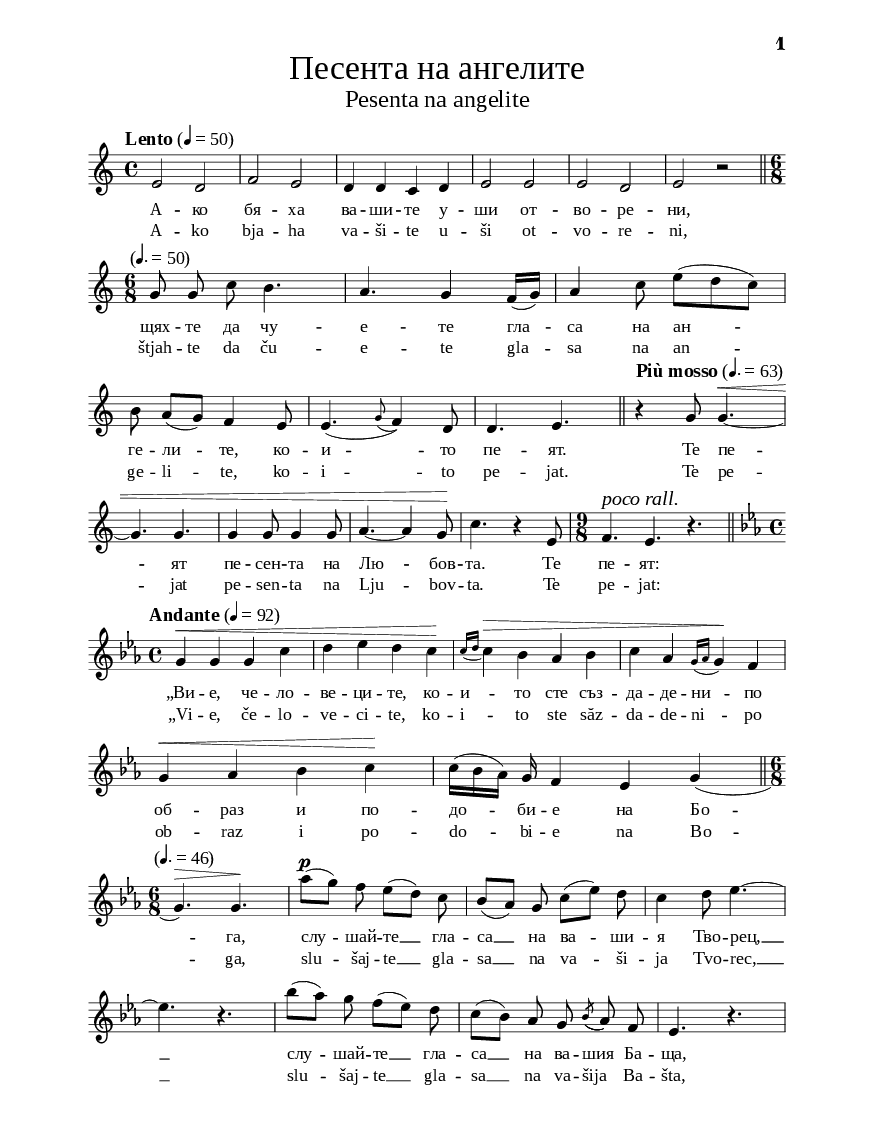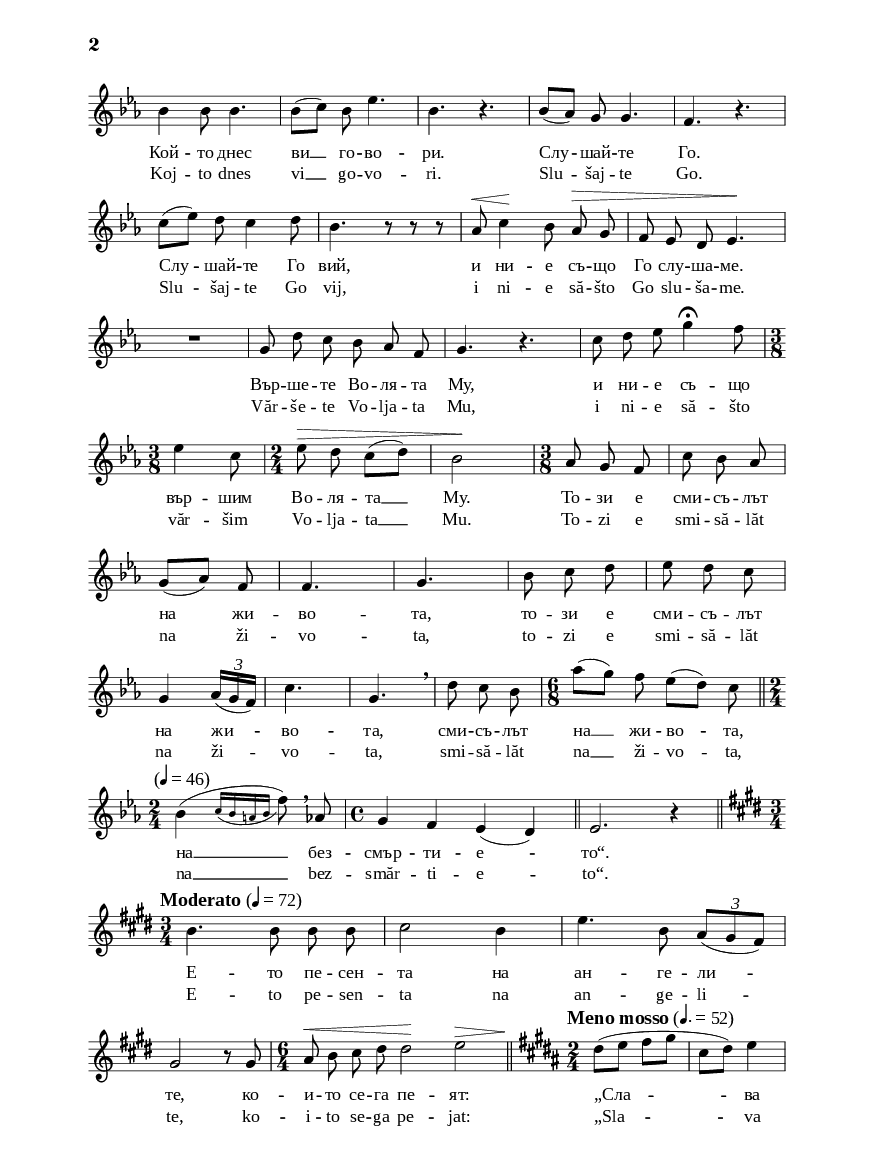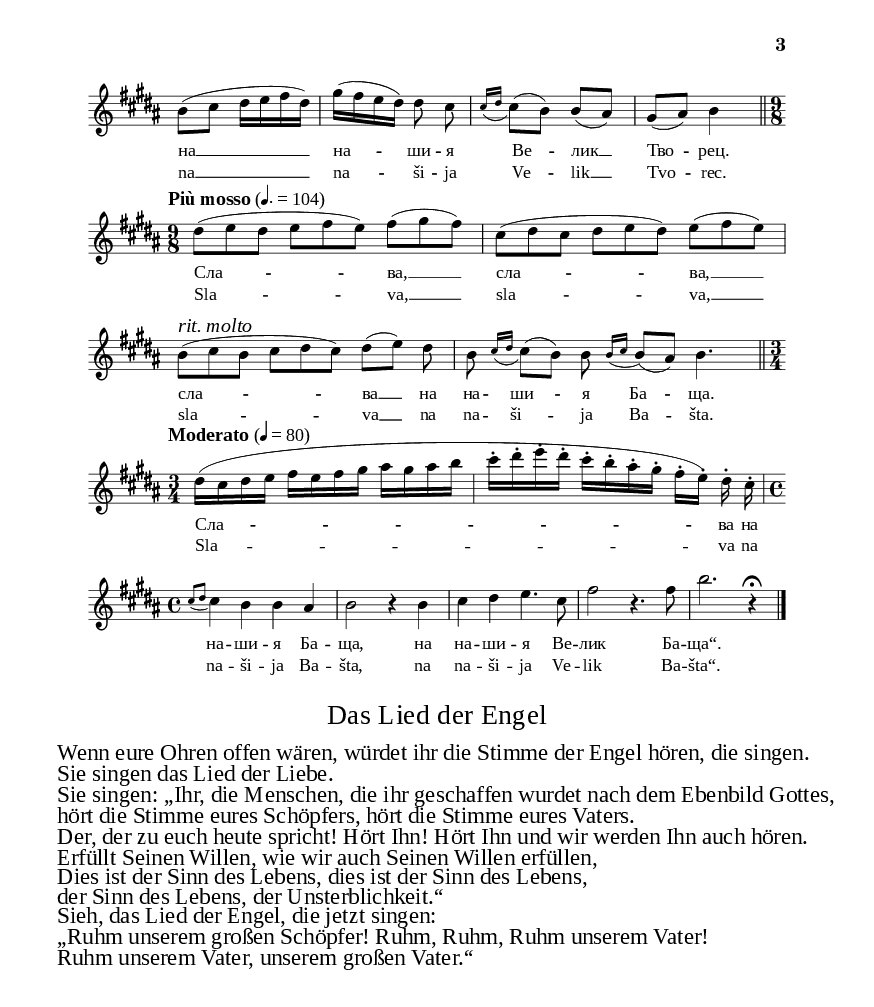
\version "2.24.4"

% include paper part and global functions
\include "include/globals.ily"

\bookpart {
  \label #'ref207
  \tocItem \markup "Песента на ангелите – Pesenta na angelite "
 ##f
  \include "include/bookpart-paper.ily"
  \score {
    \include "include/score-layout.ily"

    \new Voice \absolute {
      \clef treble
      \key c \major
      \time 4/4
      \tempoFunc "Lento" 4 "50"
      \autoBeamOff
      \override Hairpin.to-barline = ##f
      \override Hairpin.after-line-breaking = ##t
      e'2  d'2 |  f'2  e'2 | % 2
      d'4  d'4  c'4  d'4 |  e'2
      e'2 | % 3
      e'2  d'2 | e'2 r2 | \break % 4
      \time 6/8  | \bar"||" % 4
      \tempoFunc "" 4. "50"
      g'8  g'8 c''8 b'4.  | % 5
      a'4.  g'4  f'16 ( [  g'16 ) ] | % 6
      a'4 c''8 e''8 ( [ d''8
      c''8 ) ] |\break  % 7
      b'8  a'8 ( [  g'8 ) ]  f'4  e'8
      | % 8
      e'4. ( \appoggiatura {  g'8 }  f'4 )
      d'8 | % 9
      d'4.  e'4. \bar"||" |
      \tempoFunc "Più mosso" 4. "63"
      r4  g'8
      g'4. ~ ^\< |  \break % 11
      g'4.  g'4. | % 12
      g'4  g'8  g'4  g'8 | % 13
      a'4. ~  a'4  g'8 _\!  | % 14
      c''4.  r4  e'8 |  % 15
      \time 9/8  | % 15
      f'4. ^\markup{ \huge \italic {poco rall.} }  e'4. r4. \bar
      "||" \break
      \key es \major \time 4/4 | % 16
      \tempoFunc "Andante" 4 "92"
      g'4 ^\<  g'4  g'4 c''4 | d''4
      es''4 d''4 c''4 ^\! | % 17
      \grace {  c''16 ( [  d''16 ] } c''4 ) ^\>
      bes'4  as'4 bes'4 | c''4
      as'4 \grace {  g'16 ( [  as'16 ] }  g'4 )
      ^\! f'4 | \break % 18
      g'4 ^\<  as'4 bes'4 c''4  ^\!
      c''16 ( [ bes'16  as'16 )  ] g'16
      f'4  es'4  g'4 (\bar "||"
      \break | % 19
      \time 6/8  | % 19
      \tempoFunc "" 4. "46"
      g'4. ^\> ) g'4.  ^\! |
      as''8 ( [ ^\p g''8 ) ] f''8
      es''8 ( [ d''8 ) ] c''8 | % 21
      bes'8 ( [  as'8 ) ]  g'8 c''8 ( [
      es''8 ) ] d''8 | % 22
      c''4 d''8 es''4. ~ \break | % 23
      es''4. r4. | % 24
      bes''8 ( [ as''8 ) ] g''8
      f''8 ( [ es''8 ) ] d''8 | % 25
      c''8 ( [ bes'8 ) ]  as'8  g'8
      \acciaccatura {  bes'8 ( }  as'8 )  f'8 | % 26
      es'4. r4. \break | % 27
      bes'4 bes'8 bes'4. | % 28
      bes'8 ( [ c''8 ) ] bes'8
      es''4. | % 29
      bes'4. r4. |
      bes'8 ( [  as'8 ) ]  g'8  g'4. | % 31
      f'4. r4. \break| % 32
      c''8 ( [ es''8 ) ] d''8 c''4
      d''8 | % 33
      bes'4. r8 r8 r8 | as'8 ^\<  % 34
      c''4 ^\! bes'8  as'8 ^\>  g'8 |
      f'8 es'8   d'8
      es'4. ^\! \break | % 36
      R2. | % 37
      g'8 d''8 c''8 bes'8
      as'8  f'8 | % 38
      g'4. r4. | % 39
      c''8 d''8 es''8 g''4
      ^\fermata f''8 \break |
      \time 3/8  |
      es''4 c''8 | % 41
      \time 2/4  | % 41
      es''8 ^\> d''8 c''8 ( [ d''8
      ) ] | % 42
      bes'2 ^\! | % 43
      \time 3/8  | % 43
      as'8  g'8  f'8 | % 44
      c''8 bes'8  as'8 \break | % 45
      g'8 ( [  as'8 ) ]  f'8 | % 46
      f'4. | % 47
      g'4. | % 48
      bes'8 c''8 d''8 | % 49
      es''8 d''8 c''8 \break |
      g'4 \once \omit TupletBracket
      \times 2/3  {
        as'16 ( [  g'16  f'16 ) ]
      }
      | % 51
      c''4. | % 52
      g'4.  \breathe | % 53
      d''8 c''8 bes'8 | % 54
      \time 6/8  | % 54
      as''8 ( [ g''8 ) ] f''8 es''8
      ( [ d''8 ) ] c''8 \bar "||"
      \break | % 55
      \time 2/4  | % 55
      \tempoFunc "" 4 "46" | % 55
      bes'4 ( \acciaccatura {
        c''16 [bes'16 a'16
        bes'16 ]
      }
      f''8 )  \breathe as'8  | % 56
      \time 4/4  | % 56
      g'4  f'4  es'4 (  d'4 ) \bar "||"
      es'2. r4 \bar "||"
      \break | % 58
      \once \override Staff.KeyCancellation.break-visibility = #all-invisible
      \key e \major \time 3/4 | % 58
      \tempoFunc "Moderato" 4 "72"
      b'4. b'8 b'8 b'8 | % 59
      cis''2 b'4 |
      e''4. b'8 \once \omit TupletBracket
      \times 2/3  {
        a'8 ( [  gis'8  fis'8 ) ]
      }
      | \break % 61
      gis'2 r8  gis'8 | % 62
      \time 6/4  | % 62
      a'8 ^\< b'8 cis''8 dis''8
      dis''2 ^\!
      \once \override Hairpin.to-barline = ##t
      e''2 ^\> \bar "||"
      \key b \major \time 2/4 | % 63
      \tempoFunc "Meno mosso" 4. "52"
      dis''8 ( [ _\! e''8 ] fis''8 [
      gis''8 ] | % 64
      cis''8 [ dis''8 ) ] e''4 | \break % 65
      b'8 ( [ cis''8 ] dis''16 [
      e''16 fis''16 dis''16 ) ]  | % 66
      gis''16 ( [ fis''16 e''16
      dis''16 ) ] dis''8 cis''8 | % 67
      \grace {  cis''16 ( [  dis''16 ] } cis''8 )
      ( [ b'8 ) ]  b'8 ( [  ais'8 ) ] | % 68
      gis'8 ( [  ais'8 ) ] b'4 \bar "||" \break
      \time 9/8  | % 69
      \tempoFunc "Più mosso" 4. "104"
      dis''8 ( [  e''8
      dis''8 ] e''8 [
      fis''8 e''8 ) ] fis''8 ( [ gis''8
      fis''8 ) ]  |
      cis''8 ( [ dis''8 cis''8 ]
      dis''8 [ e''8 dis''8 ) ] e''8 ( [
      fis''8 e''8 ) ] | \break % 71
      b'8 ( [ ^\markup{ \huge \italic {rit. molto} } cis''8
      b'8 ] cis''8 [ dis''8 cis''8
      ) ] dis''8 (  [e''8] ) dis''8  | % 72

      b'8  \acciaccatura { cis''16  [  dis''16 ] }
      cis''8 [( b'8 )]

      b'8  \acciaccatura { b'16 [  cis''16 ] }
      b'8 [( ais'8 )]

      b'4. \break | % 73
      \time 3/4  | \bar "||" % 73
      \tempoFunc "Moderato" 4 "80"
      \once \override Slur.positions = #'(1.5 . 2.6) dis''16 ( [ cis''16 dis''16
      e''16 ] fis''16 [ e''16 fis''16
      gis''16 ] ais''16 [ gis''16
      ais''16 b''16  ] | cis'''16  -. [
      dis'''16 -. e'''16 -. dis'''16 -. ]
      cis'''16 -. [ b''16 -. ais''16 -.
      gis''16  -. ] fis''16 -. [e''16] )
      -. dis''16 -. cis''16 -. | \break
      \time 4/4
      \acciaccatura {  cis''8 [  dis''8 ] } cis''4
      b'4 b'4 ais'4  |
      b'2 r4 b'4 | cis''4 dis''4 e''4. cis''8
      |

      fis''2  r4. fis''8 | b''2. r4 \fermata \bar "|."
    }

    \addlyrics {
      А
      -- ко бя -- ха ва -- ши -- те у -- ши
      от -- во -- ре -- ни, щях -- те да
      чу -- е -- те гла -- са на ан
      --  ге -- ли -- те, ко -- и
      --  то пе -- ят. Те пе --
      ят пе -- сен -- та на Лю -- бов
      -- та. Те пе -- ят: „Ви -- е, че --
      ло -- ве -- ци -- те, ко -- и --
      то сте съз -- да -- де -- ни --
      по об -- раз и по -- до --
      би -- е на Бо -- га, слу -- шай
      -- те __  гла -- са __  на ва --
      ши -- я Тво -- рец, __ слу --
      шай -- те __  гла -- са __  на ва
      -- шия Ба -- ща, Кой -- то днес
      ви __  го -- во -- ри. Слу -- шай
      -- те Го. Слу -- шай -- те Го
      вий, и ни -- е съ -- що Го слу --
      ша -- ме. Вър -- ше -- те Во -- ля --
      та Му, и ни -- е съ -- що вър --
      шим Во -- ля -- та __  Му. То -- зи
      е сми -- съ -- лът на  жи -- во
      -- та, то -- зи е сми -- съ -- лът
      на жи --  во -- та, сми -- съ
      -- лът на __ жи -- во -- та, на __
      без -- смър -- ти
      -- е -- то“. Е -- то пе -- сен --
      та на ан -- ге -- ли  --  те,
      ко -- и -- то се -- га пе -- ят:
      „Сла --     ва на __
      на --
      ши -- я "       Ве" -- лик __
      Тво -- рец. Сла --
      ва, __  сла --
      ва, __  сла --
      ва __ на на   -- "    ши" --
      я "     Ба" -- ща. Сла -- ва на  "    на" -- ши -- я Ба
      -- ща, на на -- ши -- я Ве -- лик Ба -- ща“.}

      \addlyrics {
        A
        -- ko bja -- ha va -- ši -- te u -- ši
        ot -- vo -- re -- ni, štjah -- te da
        ču -- e -- te gla -- sa na an
        --  ge -- li -- te, ko -- i
        --  to pe -- jat. Te pe --
        jat pe -- sen -- ta na Lju -- bov
        -- ta. Te pe -- jat: „Vi -- e, če --
        lo -- ve -- ci -- te, ko -- i --
        to ste săz -- da -- de -- ni --
        po ob -- raz i po -- do --
        bi -- e na Bo -- ga, slu -- šaj
        -- te __  gla -- sa __  na va --
        ši -- ja Tvo -- rec, __ slu --
        šaj -- te __  gla -- sa __  na va
        -- šija Ba -- šta, Koj -- to dnes
        vi __  go -- vo -- ri. Slu -- šaj
        -- te Go. Slu -- šaj -- te Go
        vij, i ni -- e să -- što Go slu --
        ša -- me. Văr -- še -- te Vo -- lja --
        ta Mu, i ni -- e să -- što văr --
        šim Vo -- lja -- ta __  Mu. To -- zi
        e smi -- să -- lăt na  ži -- vo
        -- ta, to -- zi e smi -- să -- lăt
        na ži --  vo -- ta, smi -- să
        -- lăt na __ ži -- vo -- ta, na __
        bez -- smăr -- ti
        -- e -- to“. E -- to pe -- sen --
        ta na an -- ge -- li  --  te,
        ko -- i -- to se -- ga pe -- jat:
        „Sla --     va na __
        na --
        ši -- ja "       Ve" -- lik __
        Tvo -- rec. Sla --
        va, __  sla --
        va, __  sla --
        va __ na na   -- "    ši" --
        ja "     Ba" -- šta. Sla -- va na  "    na" -- ši -- ja Ba
        -- šta, na na -- ši -- ja Ve -- lik Ba -- šta“.}

        \header {
          title = \titleFunc "Песента на ангелите" "Pesenta na angelite"
        }

        \midi{}

      } % score

      \markup \vspace #1
      % include foreign translation(s) of the song
      \version "2.24.4"

\markup \fill-line { \fontsize #deTitleFontSize "Das Lied der Engel" }
\markup \null
\markup \null
\markup \abs-fontsize #11 \override #`(baseline-skip . ,bgCoupletBaselineSkip) {
  \fill-line {
    \hspace #0.1
    \column {
      \line {
        \bold "  "
        \column {
         "Wenn eure Ohren offen wären, würdet ihr die Stimme der Engel hören, die singen."
          "Sie singen das Lied der Liebe."
          "Sie singen: „Ihr, die Menschen, die ihr geschaffen wurdet nach dem Ebenbild Gottes,"
          "hört die Stimme eures Schöpfers, hört die Stimme eures Vaters."
          "Der, der zu euch heute spricht! Hört Ihn! Hört Ihn und wir werden Ihn auch hören."
          "Erfüllt Seinen Willen, wie wir auch Seinen Willen erfüllen,"
          "Dies ist der Sinn des Lebens, dies ist der Sinn des Lebens,"
          "der Sinn des Lebens, der Unsterblichkeit.“"
          "Sieh, das Lied der Engel, die jetzt singen:"
          "„Ruhm unserem großen Schöpfer! Ruhm, Ruhm, Ruhm unserem Vater!"
          "Ruhm unserem Vater, unserem großen Vater.“"
        }
      }
      
    }\hspace #0.1
  }
}


    } % bookpart

    % Più mosso
    %
